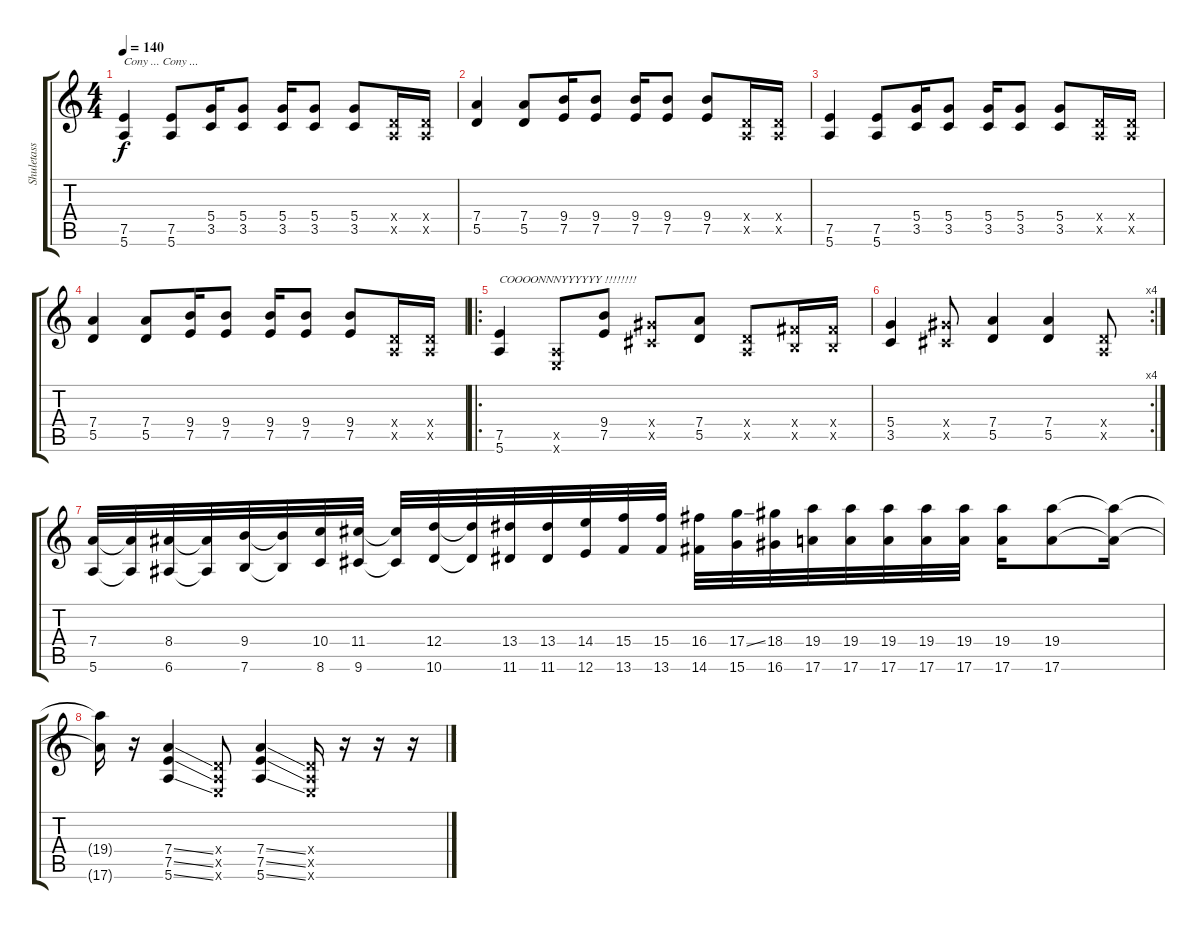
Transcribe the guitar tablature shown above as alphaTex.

\track ("Shuletass" "Shuletass") {instrument distortionguitar}
\staff {score tabs}
\tuning (E4 B3 G3 D3 A2 E2) {hide}
\ts (4 4)
\tempo 140
\clef g2
\ks c
(7.5 5.6).4{txt "Cony ... Cony ..." dy f} (7.5 5.6).8 (5.4 3.5).16 (5.4 3.5).8 (5.4 3.5).16 (5.4 3.5).8 (5.4 3.5).8 (0.4{x} 0.5{x}).16 (0.4{x} 0.5{x}).16 |
(7.4 5.5).4 (7.4 5.5).8 (9.4 7.5).16 (9.4 7.5).8 (9.4 7.5).16 (9.4 7.5).8 (9.4 7.5).8 (0.4{x} 0.5{x}).16 (0.4{x} 0.5{x}).16 |
(7.5 5.6).4 (7.5 5.6).8 (5.4 3.5).16 (5.4 3.5).8 (5.4 3.5).16 (5.4 3.5).8 (5.4 3.5).8 (0.4{x} 0.5{x}).16 (0.4{x} 0.5{x}).16 |
(7.4 5.5).4 (7.4 5.5).8 (9.4 7.5).16 (9.4 7.5).8 (9.4 7.5).16 (9.4 7.5).8 (9.4 7.5).8 (0.4{x} 0.5{x}).16 (0.4{x} 0.5{x}).16 |
\ro
(7.5 5.6).4{txt "COOOONNNYYYYYY !!!!!!!!"} (0.5{x} 0.6{x}).8 (9.4 7.5).8 (6.4{x} 4.5{x}).8 (7.4 5.5).8 (0.4{x} 0.5{x}).8 (4.4{x} 2.5{x}).16 (4.4{x} 2.5{x}).16 |
\rc 4
(5.4 3.5).4 (6.4{x} 4.5{x}).8 (7.4 5.5).4 (7.4 5.5).4 (0.4{x} 0.5{x}).8 |
(7.4 5.6).32 (7.4{t} 5.6{t}).32 (8.4 6.6).32 (8.4{t} 6.6{t}).32 (9.4 7.6).32 (9.4{t} 7.6{t}).32 (10.4 8.6).32 (11.4 9.6).32 (11.4{t} 9.6{t}).32 (12.4 10.6).32 (12.4{t} 10.6{t}).32 (13.4 11.6).32 (13.4 11.6).32 (14.4 12.6).32 (15.4 13.6).32 (15.4 13.6).32 (16.4 14.6).32 (17.4{ss} 15.6).32 (18.4 16.6).32 (19.4 17.6).32 (19.4 17.6).32 (19.4 17.6).32 (19.4 17.6).32 (19.4 17.6).32 (19.4 17.6).16 (19.4 17.6).8 (19.4{t} 17.6{t}).16 |
(19.4{t} 17.6{t}).16 r.16 (7.4{ss} 7.5{ss} 5.6{ss}).4 (0.4{x} 0.5{x} 0.6{x}).8 (7.4{ss} 7.5{ss} 5.6{ss}).4 (0.4{x} 0.5{x} 0.6{x}).16 r.16 r.16 r.16
